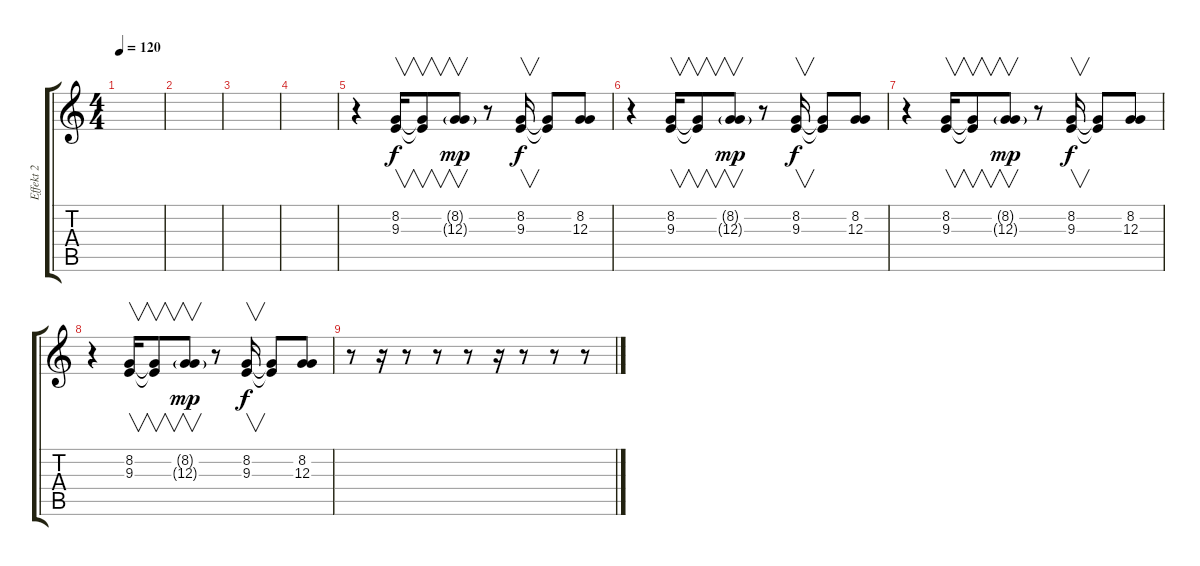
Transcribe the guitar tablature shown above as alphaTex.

\track ("Effekt 2" "Effekt 2") {instrument baritonesax}
\staff {score tabs}
\tuning (E4 B3 G3 D3 A2 E2) {hide}
\ts (4 4)
\tempo 120
\clef g2
\ks c
|
|
|
|
r.4 (8.2 9.3).16{v} (8.2{t} 9.3{t}).8{v} (8.2{g} 12.3{g}).8{v dy mp} r.8 (8.2 9.3).16{v dy f} (8.2{t} 9.3{t}).8 (8.2 12.3).8 |
r.4 (8.2 9.3).16{v} (8.2{t} 9.3{t}).8{v} (8.2{g} 12.3{g}).8{v dy mp} r.8 (8.2 9.3).16{v dy f} (8.2{t} 9.3{t}).8 (8.2 12.3).8 |
r.4 (8.2 9.3).16{v} (8.2{t} 9.3{t}).8{v} (8.2{g} 12.3{g}).8{v dy mp} r.8 (8.2 9.3).16{v dy f} (8.2{t} 9.3{t}).8 (8.2 12.3).8 |
r.4 (8.2 9.3).16{v} (8.2{t} 9.3{t}).8{v} (8.2{g} 12.3{g}).8{v dy mp} r.8 (8.2 9.3).16{v dy f} (8.2{t} 9.3{t}).8 (8.2 12.3).8 |
r.8 r.16 r.8 r.8 r.8 r.16 r.8 r.8 r.8
